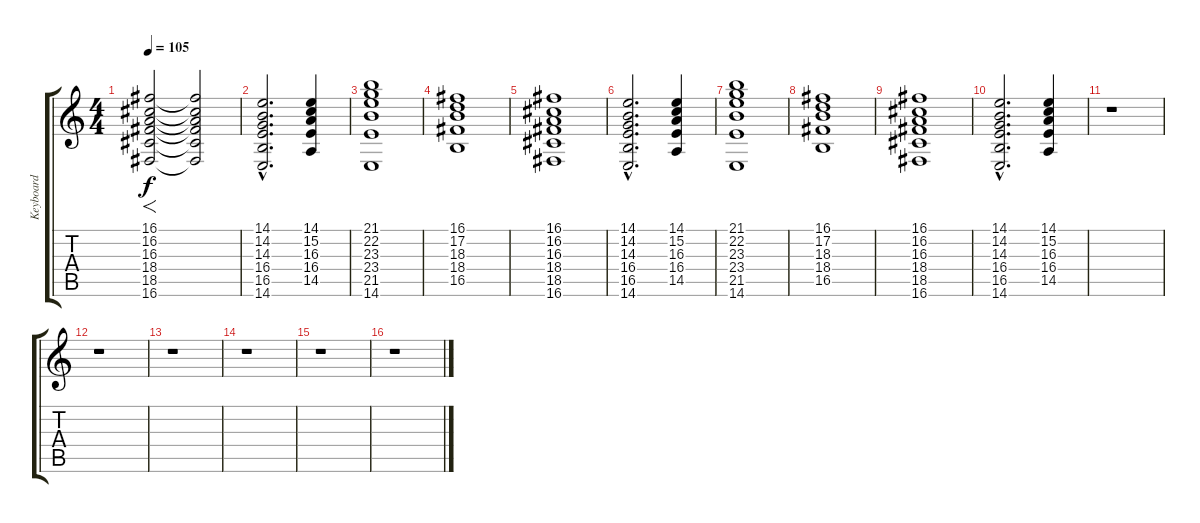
\track ("Keyboard" "Keyboard") {instrument tremolostrings}
\staff {score tabs}
\tuning (D4 A3 F3 C3 G2 D2) {hide}
\ts (4 4)
\tempo 105
\clef g2
\ks c
(16.1 16.2 16.3 18.4 18.5 16.6).2{f dy f} (16.1{t} 16.2{t} 16.3{t} 18.4{t} 18.5{t} 16.6{t}).2 |
(14.1{hac} 14.2{hac} 14.3{hac} 16.4{hac} 16.5{hac} 14.6{hac}).2{d} (14.1 15.2 16.3 16.4 14.5).4 |
(21.1 22.2 23.3 23.4 21.5 14.6).1 |
(16.1 17.2 18.3 18.4 16.5).1 |
(16.1 16.2 16.3 18.4 18.5 16.6).1 |
(14.1{hac} 14.2{hac} 14.3{hac} 16.4{hac} 16.5{hac} 14.6{hac}).2{d} (14.1 15.2 16.3 16.4 14.5).4 |
(21.1 22.2 23.3 23.4 21.5 14.6).1 |
(16.1 17.2 18.3 18.4 16.5).1 |
(16.1 16.2 16.3 18.4 18.5 16.6).1 |
(14.1{hac} 14.2{hac} 14.3{hac} 16.4{hac} 16.5{hac} 14.6{hac}).2{d} (14.1 15.2 16.3 16.4 14.5).4 |
r.1 |
r.1 |
r.1 |
r.1 |
r.1 |
r.1
